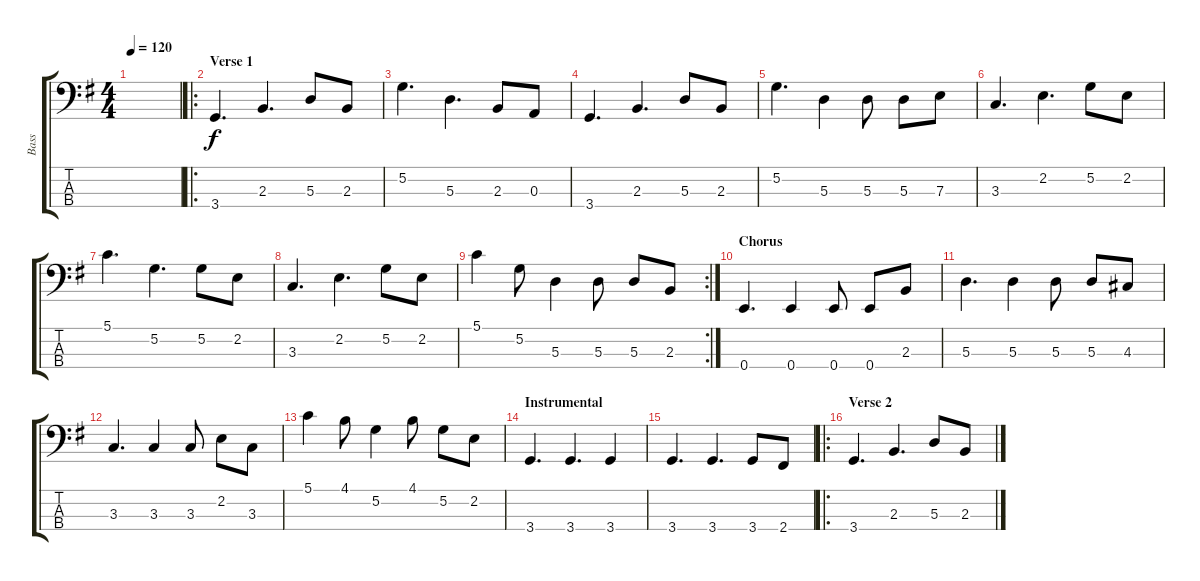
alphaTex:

\track ("Bass" "Bass") {instrument electricbasspick}
\staff {score tabs}
\tuning (G2 D2 A1 E1) {hide}
\ts (4 4)
\tempo 120
\clef f4
\ks g
|
\ro
\section ("" "Verse 1")
3.4.4{d} 2.3.4{d} 5.3.8 2.3.8 |
5.2.4{d} 5.3.4{d} 2.3.8 0.3.8 |
3.4.4{d} 2.3.4{d} 5.3.8 2.3.8 |
5.2.4{d} 5.3.4 5.3.8 5.3.8 7.3.8 |
3.3.4{d} 2.2.4{d} 5.2.8 2.2.8 |
5.1.4{d} 5.2.4{d} 5.2.8 2.2.8 |
3.3.4{d} 2.2.4{d} 5.2.8 2.2.8 |
\rc 2
5.1.4 5.2.8 5.3.4 5.3.8 5.3.8 2.3.8 |
\section ("" "Chorus")
0.4.4{d} 0.4.4 0.4.8 0.4.8 2.3.8 |
5.3.4{d} 5.3.4 5.3.8 5.3.8 4.3.8 |
3.3.4{d} 3.3.4 3.3.8 2.2.8 3.3.8 |
5.1.4 4.1.8 5.2.4 4.1.8 5.2.8 2.2.8 |
\section ("" "Instrumental")
3.4.4{d} 3.4.4{d} 3.4.4 |
3.4.4{d} 3.4.4{d} 3.4.8 2.4.8 |
\ro
\section ("" "Verse 2")
3.4.4{d} 2.3.4{d} 5.3.8 2.3.8
